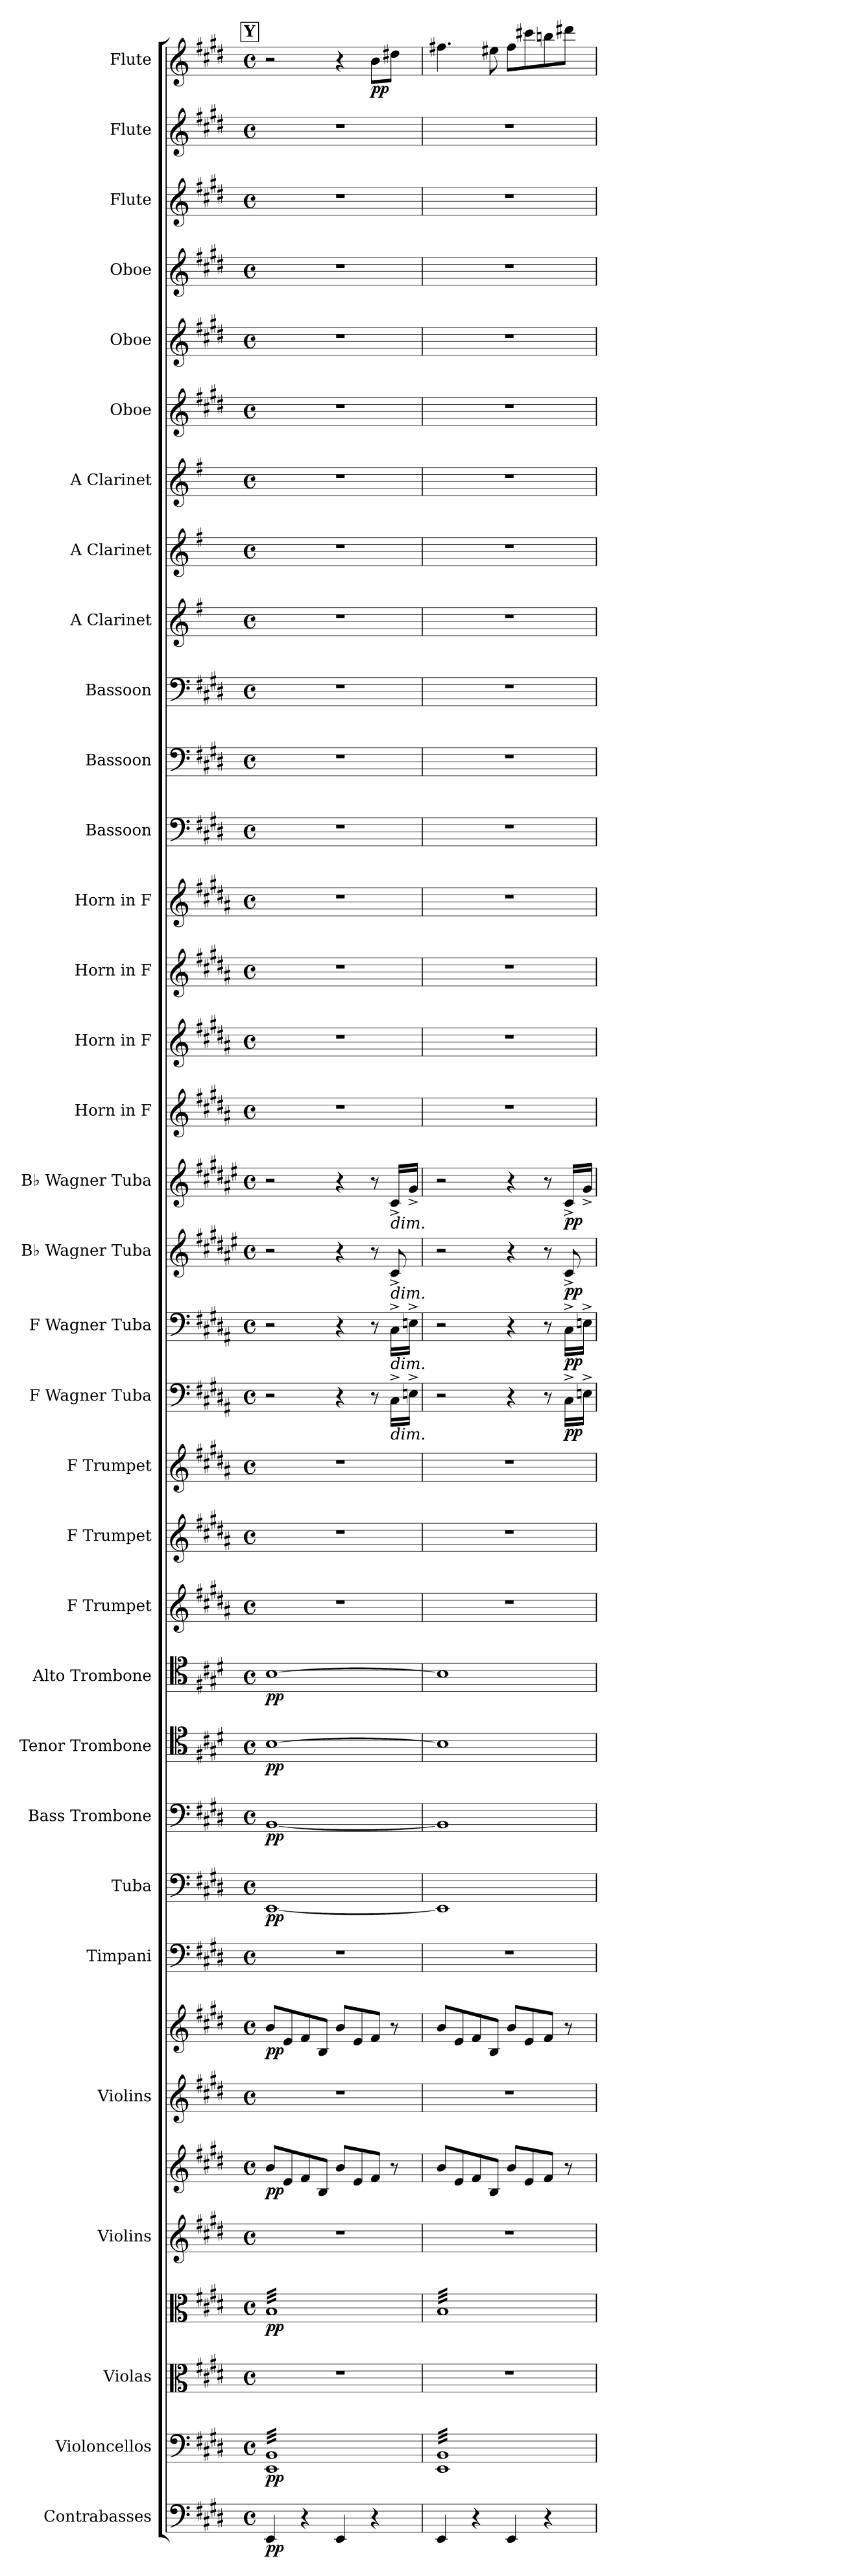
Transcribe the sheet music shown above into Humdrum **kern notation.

**kern	**dynam	**kern	**dynam	**kern	**kern	**dynam	**kern	**kern	**dynam	**kern	**kern	**dynam	**kern	**kern	**dynam	**kern	**dynam	**kern	**dynam	**kern	**dynam	**kern	**kern	**kern	**kern	**dynam	**kern	**dynam	**kern	**dynam	**kern	**dynam	**kern	**kern	**kern	**kern	**kern	**kern	**kern	**kern	**kern	**kern	**kern	**kern	**kern	**kern	**kern	**kern	**dynam
*part33	*part33	*part32	*part32	*part31	*part31	*part31	*part30	*part30	*part30	*part29	*part29	*part29	*part28	*part27	*part27	*part26	*part26	*part25	*part25	*part24	*part24	*part23	*part22	*part21	*part20	*part20	*part19	*part19	*part18	*part18	*part17	*part17	*part16	*part15	*part14	*part13	*part12	*part11	*part10	*part9	*part8	*part7	*part6	*part5	*part4	*part3	*part2	*part1	*part1
*staff36	*staff36	*staff35	*staff35	*staff34	*staff33	*staff33/34	*staff32	*staff31	*staff31/32	*staff30	*staff29	*staff29/30	*staff28	*staff27	*staff27	*staff26	*staff26	*staff25	*staff25	*staff24	*staff24	*staff23	*staff22	*staff21	*staff20	*staff20	*staff19	*staff19	*staff18	*staff18	*staff17	*staff17	*staff16	*staff15	*staff14	*staff13	*staff12	*staff11	*staff10	*staff9	*staff8	*staff7	*staff6	*staff5	*staff4	*staff3	*staff2	*staff1	*staff1
*I"Contrabasses	*	*I"Violoncellos	*	*I"Violas	*	*	*I"Violins	*	*	*I"Violins	*	*	*I"Timpani	*I"Tuba	*	*I"Bass Trombone	*	*I"Tenor Trombone	*	*I"Alto Trombone	*	*I"F Trumpet	*I"F Trumpet	*I"F Trumpet	*I"F Wagner Tuba	*	*I"F Wagner Tuba	*	*I"B♭ Wagner Tuba	*	*I"B♭ Wagner Tuba	*	*I"Horn in F	*I"Horn in F	*I"Horn in F	*I"Horn in F	*I"Bassoon	*I"Bassoon	*I"Bassoon	*I"A Clarinet	*I"A Clarinet	*I"A Clarinet	*I"Oboe	*I"Oboe	*I"Oboe	*I"Flute	*I"Flute	*I"Flute	*
*I'Cbs.	*	*I'Vcs.	*	*I'Vlas.	*	*	*I'Vlns.	*	*	*I'Vlns.	*	*	*I'Timp.	*I'Tba.	*	*I'B. Tbn.	*	*I'T. Tbn.	*	*I'A. Tbn.	*	*I'F Tpt.	*I'F Tpt.	*I'F Tpt.	*I'F Wag. Tu.	*	*I'F Wag. Tu.	*	*I'B♭ Wag. Tu.	*	*I'B♭ Wag. Tu.	*	*	*	*	*	*I'Bsn.	*I'Bsn.	*I'Bsn.	*I'A Cl.	*I'A Cl.	*I'A Cl.	*I'Ob.	*I'Ob.	*I'Ob.	*I'Fl.	*I'Fl.	*I'Fl.	*
!!LO:PB:g=z
*clefF4	*	*clefF4	*	*clefC3	*clefC3	*	*clefG2	*clefG2	*	*clefG2	*clefG2	*	*clefF4	*clefF4	*	*clefF4	*	*clefC4	*	*clefC4	*	*clefG2	*clefG2	*clefG2	*clefF4	*	*clefF4	*	*clefG2	*	*clefG2	*	*clefG2	*clefG2	*clefG2	*clefG2	*clefF4	*clefF4	*clefF4	*clefG2	*clefG2	*clefG2	*clefG2	*clefG2	*clefG2	*clefG2	*clefG2	*clefG2	*
*ITrd7c12	*	*	*	*	*	*	*	*	*	*	*	*	*	*	*	*	*	*	*	*	*	*ITrd-3c-5	*ITrd-3c-5	*ITrd-3c-5	*ITrd4c7	*	*ITrd4c7	*	*ITrd1c2	*	*ITrd1c2	*	*ITrd4c7	*ITrd4c7	*ITrd4c7	*ITrd4c7	*	*	*	*ITrd2c3	*ITrd2c3	*ITrd2c3	*	*	*	*	*	*	*
*k[f#c#g#d#]	*	*k[f#c#g#d#]	*	*k[f#c#g#d#]	*k[f#c#g#d#]	*	*k[f#c#g#d#]	*k[f#c#g#d#]	*	*k[f#c#g#d#]	*k[f#c#g#d#]	*	*k[f#c#g#d#]	*k[f#c#g#d#]	*	*k[f#c#g#d#]	*	*k[f#c#g#d#]	*	*k[f#c#g#d#]	*	*k[f#c#g#d#]	*k[f#c#g#d#]	*k[f#c#g#d#]	*k[f#c#g#d#]	*	*k[f#c#g#d#]	*	*k[f#c#g#d#]	*	*k[f#c#g#d#]	*	*k[f#c#g#d#]	*k[f#c#g#d#]	*k[f#c#g#d#]	*k[f#c#g#d#]	*k[f#c#g#d#]	*k[f#c#g#d#]	*k[f#c#g#d#]	*k[f#c#g#d#]	*k[f#c#g#d#]	*k[f#c#g#d#]	*k[f#c#g#d#]	*k[f#c#g#d#]	*k[f#c#g#d#]	*k[f#c#g#d#]	*k[f#c#g#d#]	*k[f#c#g#d#]	*
*M4/4	*	*M4/4	*	*M4/4	*M4/4	*	*M4/4	*M4/4	*	*M4/4	*M4/4	*	*M4/4	*M4/4	*	*M4/4	*	*M4/4	*	*M4/4	*	*M4/4	*M4/4	*M4/4	*M4/4	*	*M4/4	*	*M4/4	*	*M4/4	*	*M4/4	*M4/4	*M4/4	*M4/4	*M4/4	*M4/4	*M4/4	*M4/4	*M4/4	*M4/4	*M4/4	*M4/4	*M4/4	*M4/4	*M4/4	*M4/4	*
*met(c)	*	*met(c)	*	*met(c)	*met(c)	*	*met(c)	*met(c)	*	*met(c)	*met(c)	*	*met(c)	*met(c)	*	*met(c)	*	*met(c)	*	*met(c)	*	*met(c)	*met(c)	*met(c)	*met(c)	*	*met(c)	*	*met(c)	*	*met(c)	*	*met(c)	*met(c)	*met(c)	*met(c)	*met(c)	*met(c)	*met(c)	*met(c)	*met(c)	*met(c)	*met(c)	*met(c)	*met(c)	*met(c)	*met(c)	*met(c)	*
!!LO:REH:place=s1:a:B:fs=14:t=Y
=235	=235	=235	=235	=235	=235	=235	=235	=235	=235	=235	=235	=235	=235	=235	=235	=235	=235	=235	=235	=235	=235	=235	=235	=235	=235	=235	=235	=235	=235	=235	=235	=235	=235	=235	=235	=235	=235	=235	=235	=235	=235	=235	=235	=235	=235	=235	=235	=235	=235
!	!LO:DY:b	!	!LO:DY:b	!	!	!LO:DY:b	!	!	!LO:DY:b	!	!	!LO:DY:b	!	!	!LO:DY:b	!	!LO:DY:b	!	!LO:DY:b	!	!LO:DY:b	!	!	!	!	!	!	!	!	!	!	!	!	!	!	!	!	!	!	!	!	!	!	!	!	!	!	!	!
*	*	*tremolo	*	*	*	*	*	*	*	*	*	*	*	*	*	*	*	*	*	*	*	*	*	*	*	*	*	*	*	*	*	*	*	*	*	*	*	*	*	*	*	*	*	*	*	*	*	*	*
*	*	*	*	*	*tremolo	*	*	*	*	*	*	*	*	*	*	*	*	*	*	*	*	*	*	*	*	*	*	*	*	*	*	*	*	*	*	*	*	*	*	*	*	*	*	*	*	*	*	*	*
4EEE/	pp	32EE 32BBLLL	pp	1r	32BLLL	pp	1r	8b/L	pp	1r	8b/L	pp	1r	[1EE	pp	[1BB	pp	[1B	pp	[1B	pp	1r	1r	1r	2r	.	2r	.	2r	.	2r	.	1r	1r	1r	1r	1r	1r	1r	1r	1r	1r	1r	1r	1r	1r	1r	2r	.
.	.	32EE 32BB	.	.	32B	.	.	.	.	.	.	.	.	.	.	.	.	.	.	.	.	.	.	.	.	.	.	.	.	.	.	.	.	.	.	.	.	.	.	.	.	.	.	.	.	.	.	.	.
.	.	32EE 32BB	.	.	32B	.	.	.	.	.	.	.	.	.	.	.	.	.	.	.	.	.	.	.	.	.	.	.	.	.	.	.	.	.	.	.	.	.	.	.	.	.	.	.	.	.	.	.	.
.	.	32EE 32BB	.	.	32B	.	.	.	.	.	.	.	.	.	.	.	.	.	.	.	.	.	.	.	.	.	.	.	.	.	.	.	.	.	.	.	.	.	.	.	.	.	.	.	.	.	.	.	.
.	.	32EE 32BB	.	.	32B	.	.	8e/	.	.	8e/	.	.	.	.	.	.	.	.	.	.	.	.	.	.	.	.	.	.	.	.	.	.	.	.	.	.	.	.	.	.	.	.	.	.	.	.	.	.
.	.	32EE 32BB	.	.	32B	.	.	.	.	.	.	.	.	.	.	.	.	.	.	.	.	.	.	.	.	.	.	.	.	.	.	.	.	.	.	.	.	.	.	.	.	.	.	.	.	.	.	.	.
.	.	32EE 32BB	.	.	32B	.	.	.	.	.	.	.	.	.	.	.	.	.	.	.	.	.	.	.	.	.	.	.	.	.	.	.	.	.	.	.	.	.	.	.	.	.	.	.	.	.	.	.	.
.	.	32EE 32BB	.	.	32B	.	.	.	.	.	.	.	.	.	.	.	.	.	.	.	.	.	.	.	.	.	.	.	.	.	.	.	.	.	.	.	.	.	.	.	.	.	.	.	.	.	.	.	.
4r	.	32EE 32BB	.	.	32B	.	.	8f#/	.	.	8f#/	.	.	.	.	.	.	.	.	.	.	.	.	.	.	.	.	.	.	.	.	.	.	.	.	.	.	.	.	.	.	.	.	.	.	.	.	.	.
.	.	32EE 32BB	.	.	32B	.	.	.	.	.	.	.	.	.	.	.	.	.	.	.	.	.	.	.	.	.	.	.	.	.	.	.	.	.	.	.	.	.	.	.	.	.	.	.	.	.	.	.	.
.	.	32EE 32BB	.	.	32B	.	.	.	.	.	.	.	.	.	.	.	.	.	.	.	.	.	.	.	.	.	.	.	.	.	.	.	.	.	.	.	.	.	.	.	.	.	.	.	.	.	.	.	.
.	.	32EE 32BB	.	.	32B	.	.	.	.	.	.	.	.	.	.	.	.	.	.	.	.	.	.	.	.	.	.	.	.	.	.	.	.	.	.	.	.	.	.	.	.	.	.	.	.	.	.	.	.
.	.	32EE 32BB	.	.	32B	.	.	8B/J	.	.	8B/J	.	.	.	.	.	.	.	.	.	.	.	.	.	.	.	.	.	.	.	.	.	.	.	.	.	.	.	.	.	.	.	.	.	.	.	.	.	.
.	.	32EE 32BB	.	.	32B	.	.	.	.	.	.	.	.	.	.	.	.	.	.	.	.	.	.	.	.	.	.	.	.	.	.	.	.	.	.	.	.	.	.	.	.	.	.	.	.	.	.	.	.
.	.	32EE 32BB	.	.	32B	.	.	.	.	.	.	.	.	.	.	.	.	.	.	.	.	.	.	.	.	.	.	.	.	.	.	.	.	.	.	.	.	.	.	.	.	.	.	.	.	.	.	.	.
.	.	32EE 32BB	.	.	32B	.	.	.	.	.	.	.	.	.	.	.	.	.	.	.	.	.	.	.	.	.	.	.	.	.	.	.	.	.	.	.	.	.	.	.	.	.	.	.	.	.	.	.	.
4EEE/	.	32EE 32BB	.	.	32B	.	.	8b/L	.	.	8b/L	.	.	.	.	.	.	.	.	.	.	.	.	.	4r	.	4r	.	4r	.	4r	.	.	.	.	.	.	.	.	.	.	.	.	.	.	.	.	4r	.
.	.	32EE 32BB	.	.	32B	.	.	.	.	.	.	.	.	.	.	.	.	.	.	.	.	.	.	.	.	.	.	.	.	.	.	.	.	.	.	.	.	.	.	.	.	.	.	.	.	.	.	.	.
.	.	32EE 32BB	.	.	32B	.	.	.	.	.	.	.	.	.	.	.	.	.	.	.	.	.	.	.	.	.	.	.	.	.	.	.	.	.	.	.	.	.	.	.	.	.	.	.	.	.	.	.	.
.	.	32EE 32BB	.	.	32B	.	.	.	.	.	.	.	.	.	.	.	.	.	.	.	.	.	.	.	.	.	.	.	.	.	.	.	.	.	.	.	.	.	.	.	.	.	.	.	.	.	.	.	.
.	.	32EE 32BB	.	.	32B	.	.	8e/	.	.	8e/	.	.	.	.	.	.	.	.	.	.	.	.	.	.	.	.	.	.	.	.	.	.	.	.	.	.	.	.	.	.	.	.	.	.	.	.	.	.
.	.	32EE 32BB	.	.	32B	.	.	.	.	.	.	.	.	.	.	.	.	.	.	.	.	.	.	.	.	.	.	.	.	.	.	.	.	.	.	.	.	.	.	.	.	.	.	.	.	.	.	.	.
.	.	32EE 32BB	.	.	32B	.	.	.	.	.	.	.	.	.	.	.	.	.	.	.	.	.	.	.	.	.	.	.	.	.	.	.	.	.	.	.	.	.	.	.	.	.	.	.	.	.	.	.	.
.	.	32EE 32BB	.	.	32B	.	.	.	.	.	.	.	.	.	.	.	.	.	.	.	.	.	.	.	.	.	.	.	.	.	.	.	.	.	.	.	.	.	.	.	.	.	.	.	.	.	.	.	.
!	!	!	!	!	!	!	!	!	!	!	!	!	!	!	!	!	!	!	!	!	!	!	!	!	!	!	!	!	!	!	!	!	!	!	!	!	!	!	!	!	!	!	!	!	!	!	!	!	!LO:DY:b
4r	.	32EE 32BB	.	.	32B	.	.	8f#/J	.	.	8f#/J	.	.	.	.	.	.	.	.	.	.	.	.	.	8r	.	8r	.	8r	.	8r	.	.	.	.	.	.	.	.	.	.	.	.	.	.	.	.	8b\L	pp
.	.	32EE 32BB	.	.	32B	.	.	.	.	.	.	.	.	.	.	.	.	.	.	.	.	.	.	.	.	.	.	.	.	.	.	.	.	.	.	.	.	.	.	.	.	.	.	.	.	.	.	.	.
.	.	32EE 32BB	.	.	32B	.	.	.	.	.	.	.	.	.	.	.	.	.	.	.	.	.	.	.	.	.	.	.	.	.	.	.	.	.	.	.	.	.	.	.	.	.	.	.	.	.	.	.	.
.	.	32EE 32BB	.	.	32B	.	.	.	.	.	.	.	.	.	.	.	.	.	.	.	.	.	.	.	.	.	.	.	.	.	.	.	.	.	.	.	.	.	.	.	.	.	.	.	.	.	.	.	.
!	!	!	!	!	!	!	!	!	!	!	!	!	!	!	!	!	!	!	!	!	!	!	!	!	!	!	!	!	!	!	!LO:TX:b:i:t=dim.	!	!	!	!	!	!	!	!	!	!	!	!	!	!	!	!	!	!
!	!	!	!	!	!	!	!	!	!	!	!	!	!	!	!	!	!	!	!	!	!	!	!	!	!	!	!	!	!LO:TX:b:i:t=dim.	!	!	!	!	!	!	!	!	!	!	!	!	!	!	!	!	!	!	!	!
!	!	!	!	!	!	!	!	!	!	!	!	!	!	!	!	!	!	!	!	!	!	!	!	!	!	!	!LO:TX:b:i:t=dim.	!	!	!	!	!	!	!	!	!	!	!	!	!	!	!	!	!	!	!	!	!	!
!	!	!	!	!	!	!	!	!	!	!	!	!	!	!	!	!	!	!	!	!	!	!	!	!	!LO:TX:b:i:t=dim.	!	!	!	!	!	!	!	!	!	!	!	!	!	!	!	!	!	!	!	!	!	!	!	!
.	.	32EE 32BB	.	.	32B	.	.	8r	.	.	8r	.	.	.	.	.	.	.	.	.	.	.	.	.	16FF#^\LL	.	16FF#^\LL	.	8B^/	.	16B^/LL	.	.	.	.	.	.	.	.	.	.	.	.	.	.	.	.	8dd#X\J	.
.	.	32EE 32BB	.	.	32B	.	.	.	.	.	.	.	.	.	.	.	.	.	.	.	.	.	.	.	.	.	.	.	.	.	.	.	.	.	.	.	.	.	.	.	.	.	.	.	.	.	.	.	.
.	.	32EE 32BB	.	.	32B	.	.	.	.	.	.	.	.	.	.	.	.	.	.	.	.	.	.	.	16AAn^\JJ	.	16AAn^\JJ	.	.	.	16f#^/JJ	.	.	.	.	.	.	.	.	.	.	.	.	.	.	.	.	.	.
.	.	32EE 32BBJJJ	.	.	32BJJJ	.	.	.	.	.	.	.	.	.	.	.	.	.	.	.	.	.	.	.	.	.	.	.	.	.	.	.	.	.	.	.	.	.	.	.	.	.	.	.	.	.	.	.	.
=236	=236	=236	=236	=236	=236	=236	=236	=236	=236	=236	=236	=236	=236	=236	=236	=236	=236	=236	=236	=236	=236	=236	=236	=236	=236	=236	=236	=236	=236	=236	=236	=236	=236	=236	=236	=236	=236	=236	=236	=236	=236	=236	=236	=236	=236	=236	=236	=236	=236
4EEE/	.	32EE 32BBLLL	.	1r	32BLLL	.	1r	8b/L	.	1r	8b/L	.	1r	1EE]	.	1BB]	.	1B]	.	1B]	.	1r	1r	1r	2r	.	2r	.	2r	.	2r	.	1r	1r	1r	1r	1r	1r	1r	1r	1r	1r	1r	1r	1r	1r	1r	4.ff#X\	.
.	.	32EE 32BB	.	.	32B	.	.	.	.	.	.	.	.	.	.	.	.	.	.	.	.	.	.	.	.	.	.	.	.	.	.	.	.	.	.	.	.	.	.	.	.	.	.	.	.	.	.	.	.
.	.	32EE 32BB	.	.	32B	.	.	.	.	.	.	.	.	.	.	.	.	.	.	.	.	.	.	.	.	.	.	.	.	.	.	.	.	.	.	.	.	.	.	.	.	.	.	.	.	.	.	.	.
.	.	32EE 32BB	.	.	32B	.	.	.	.	.	.	.	.	.	.	.	.	.	.	.	.	.	.	.	.	.	.	.	.	.	.	.	.	.	.	.	.	.	.	.	.	.	.	.	.	.	.	.	.
.	.	32EE 32BB	.	.	32B	.	.	8e/	.	.	8e/	.	.	.	.	.	.	.	.	.	.	.	.	.	.	.	.	.	.	.	.	.	.	.	.	.	.	.	.	.	.	.	.	.	.	.	.	.	.
.	.	32EE 32BB	.	.	32B	.	.	.	.	.	.	.	.	.	.	.	.	.	.	.	.	.	.	.	.	.	.	.	.	.	.	.	.	.	.	.	.	.	.	.	.	.	.	.	.	.	.	.	.
.	.	32EE 32BB	.	.	32B	.	.	.	.	.	.	.	.	.	.	.	.	.	.	.	.	.	.	.	.	.	.	.	.	.	.	.	.	.	.	.	.	.	.	.	.	.	.	.	.	.	.	.	.
.	.	32EE 32BB	.	.	32B	.	.	.	.	.	.	.	.	.	.	.	.	.	.	.	.	.	.	.	.	.	.	.	.	.	.	.	.	.	.	.	.	.	.	.	.	.	.	.	.	.	.	.	.
4r	.	32EE 32BB	.	.	32B	.	.	8f#/	.	.	8f#/	.	.	.	.	.	.	.	.	.	.	.	.	.	.	.	.	.	.	.	.	.	.	.	.	.	.	.	.	.	.	.	.	.	.	.	.	.	.
.	.	32EE 32BB	.	.	32B	.	.	.	.	.	.	.	.	.	.	.	.	.	.	.	.	.	.	.	.	.	.	.	.	.	.	.	.	.	.	.	.	.	.	.	.	.	.	.	.	.	.	.	.
.	.	32EE 32BB	.	.	32B	.	.	.	.	.	.	.	.	.	.	.	.	.	.	.	.	.	.	.	.	.	.	.	.	.	.	.	.	.	.	.	.	.	.	.	.	.	.	.	.	.	.	.	.
.	.	32EE 32BB	.	.	32B	.	.	.	.	.	.	.	.	.	.	.	.	.	.	.	.	.	.	.	.	.	.	.	.	.	.	.	.	.	.	.	.	.	.	.	.	.	.	.	.	.	.	.	.
.	.	32EE 32BB	.	.	32B	.	.	8B/J	.	.	8B/J	.	.	.	.	.	.	.	.	.	.	.	.	.	.	.	.	.	.	.	.	.	.	.	.	.	.	.	.	.	.	.	.	.	.	.	.	8ee#X\	.
.	.	32EE 32BB	.	.	32B	.	.	.	.	.	.	.	.	.	.	.	.	.	.	.	.	.	.	.	.	.	.	.	.	.	.	.	.	.	.	.	.	.	.	.	.	.	.	.	.	.	.	.	.
.	.	32EE 32BB	.	.	32B	.	.	.	.	.	.	.	.	.	.	.	.	.	.	.	.	.	.	.	.	.	.	.	.	.	.	.	.	.	.	.	.	.	.	.	.	.	.	.	.	.	.	.	.
.	.	32EE 32BB	.	.	32B	.	.	.	.	.	.	.	.	.	.	.	.	.	.	.	.	.	.	.	.	.	.	.	.	.	.	.	.	.	.	.	.	.	.	.	.	.	.	.	.	.	.	.	.
4EEE/	.	32EE 32BB	.	.	32B	.	.	8b/L	.	.	8b/L	.	.	.	.	.	.	.	.	.	.	.	.	.	4r	.	4r	.	4r	.	4r	.	.	.	.	.	.	.	.	.	.	.	.	.	.	.	.	8ff#\L	.
.	.	32EE 32BB	.	.	32B	.	.	.	.	.	.	.	.	.	.	.	.	.	.	.	.	.	.	.	.	.	.	.	.	.	.	.	.	.	.	.	.	.	.	.	.	.	.	.	.	.	.	.	.
.	.	32EE 32BB	.	.	32B	.	.	.	.	.	.	.	.	.	.	.	.	.	.	.	.	.	.	.	.	.	.	.	.	.	.	.	.	.	.	.	.	.	.	.	.	.	.	.	.	.	.	.	.
.	.	32EE 32BB	.	.	32B	.	.	.	.	.	.	.	.	.	.	.	.	.	.	.	.	.	.	.	.	.	.	.	.	.	.	.	.	.	.	.	.	.	.	.	.	.	.	.	.	.	.	.	.
.	.	32EE 32BB	.	.	32B	.	.	8e/	.	.	8e/	.	.	.	.	.	.	.	.	.	.	.	.	.	.	.	.	.	.	.	.	.	.	.	.	.	.	.	.	.	.	.	.	.	.	.	.	8ccc#X\	.
.	.	32EE 32BB	.	.	32B	.	.	.	.	.	.	.	.	.	.	.	.	.	.	.	.	.	.	.	.	.	.	.	.	.	.	.	.	.	.	.	.	.	.	.	.	.	.	.	.	.	.	.	.
.	.	32EE 32BB	.	.	32B	.	.	.	.	.	.	.	.	.	.	.	.	.	.	.	.	.	.	.	.	.	.	.	.	.	.	.	.	.	.	.	.	.	.	.	.	.	.	.	.	.	.	.	.
.	.	32EE 32BB	.	.	32B	.	.	.	.	.	.	.	.	.	.	.	.	.	.	.	.	.	.	.	.	.	.	.	.	.	.	.	.	.	.	.	.	.	.	.	.	.	.	.	.	.	.	.	.
4r	.	32EE 32BB	.	.	32B	.	.	8f#/J	.	.	8f#/J	.	.	.	.	.	.	.	.	.	.	.	.	.	8r	.	8r	.	8r	.	8r	.	.	.	.	.	.	.	.	.	.	.	.	.	.	.	.	8bbn\	.
.	.	32EE 32BB	.	.	32B	.	.	.	.	.	.	.	.	.	.	.	.	.	.	.	.	.	.	.	.	.	.	.	.	.	.	.	.	.	.	.	.	.	.	.	.	.	.	.	.	.	.	.	.
.	.	32EE 32BB	.	.	32B	.	.	.	.	.	.	.	.	.	.	.	.	.	.	.	.	.	.	.	.	.	.	.	.	.	.	.	.	.	.	.	.	.	.	.	.	.	.	.	.	.	.	.	.
.	.	32EE 32BB	.	.	32B	.	.	.	.	.	.	.	.	.	.	.	.	.	.	.	.	.	.	.	.	.	.	.	.	.	.	.	.	.	.	.	.	.	.	.	.	.	.	.	.	.	.	.	.
!	!	!	!	!	!	!	!	!	!	!	!	!	!	!	!	!	!	!	!	!	!	!	!	!	!	!LO:DY:b	!	!LO:DY:b	!	!LO:DY:b	!	!LO:DY:b	!	!	!	!	!	!	!	!	!	!	!	!	!	!	!	!	!
.	.	32EE 32BB	.	.	32B	.	.	8r	.	.	8r	.	.	.	.	.	.	.	.	.	.	.	.	.	16FF#^\LL	pp	16FF#^\LL	pp	8B^/	pp	16B^/LL	pp	.	.	.	.	.	.	.	.	.	.	.	.	.	.	.	8ddd#X\J	.
.	.	32EE 32BB	.	.	32B	.	.	.	.	.	.	.	.	.	.	.	.	.	.	.	.	.	.	.	.	.	.	.	.	.	.	.	.	.	.	.	.	.	.	.	.	.	.	.	.	.	.	.	.
.	.	32EE 32BB	.	.	32B	.	.	.	.	.	.	.	.	.	.	.	.	.	.	.	.	.	.	.	16AAn^\JJ	.	16AAn^\JJ	.	.	.	16f#^/JJ	.	.	.	.	.	.	.	.	.	.	.	.	.	.	.	.	.	.
.	.	32EE 32BBJJJ	.	.	32BJJJ	.	.	.	.	.	.	.	.	.	.	.	.	.	.	.	.	.	.	.	.	.	.	.	.	.	.	.	.	.	.	.	.	.	.	.	.	.	.	.	.	.	.	.	.
*	*	*	*	*	*Xtremolo	*	*	*	*	*	*	*	*	*	*	*	*	*	*	*	*	*	*	*	*	*	*	*	*	*	*	*	*	*	*	*	*	*	*	*	*	*	*	*	*	*	*	*	*
*	*	*Xtremolo	*	*	*	*	*	*	*	*	*	*	*	*	*	*	*	*	*	*	*	*	*	*	*	*	*	*	*	*	*	*	*	*	*	*	*	*	*	*	*	*	*	*	*	*	*	*	*
=	=	=	=	=	=	=	=	=	=	=	=	=	=	=	=	=	=	=	=	=	=	=	=	=	=	=	=	=	=	=	=	=	=	=	=	=	=	=	=	=	=	=	=	=	=	=	=	=	=
*-	*-	*-	*-	*-	*-	*-	*-	*-	*-	*-	*-	*-	*-	*-	*-	*-	*-	*-	*-	*-	*-	*-	*-	*-	*-	*-	*-	*-	*-	*-	*-	*-	*-	*-	*-	*-	*-	*-	*-	*-	*-	*-	*-	*-	*-	*-	*-	*-	*-
